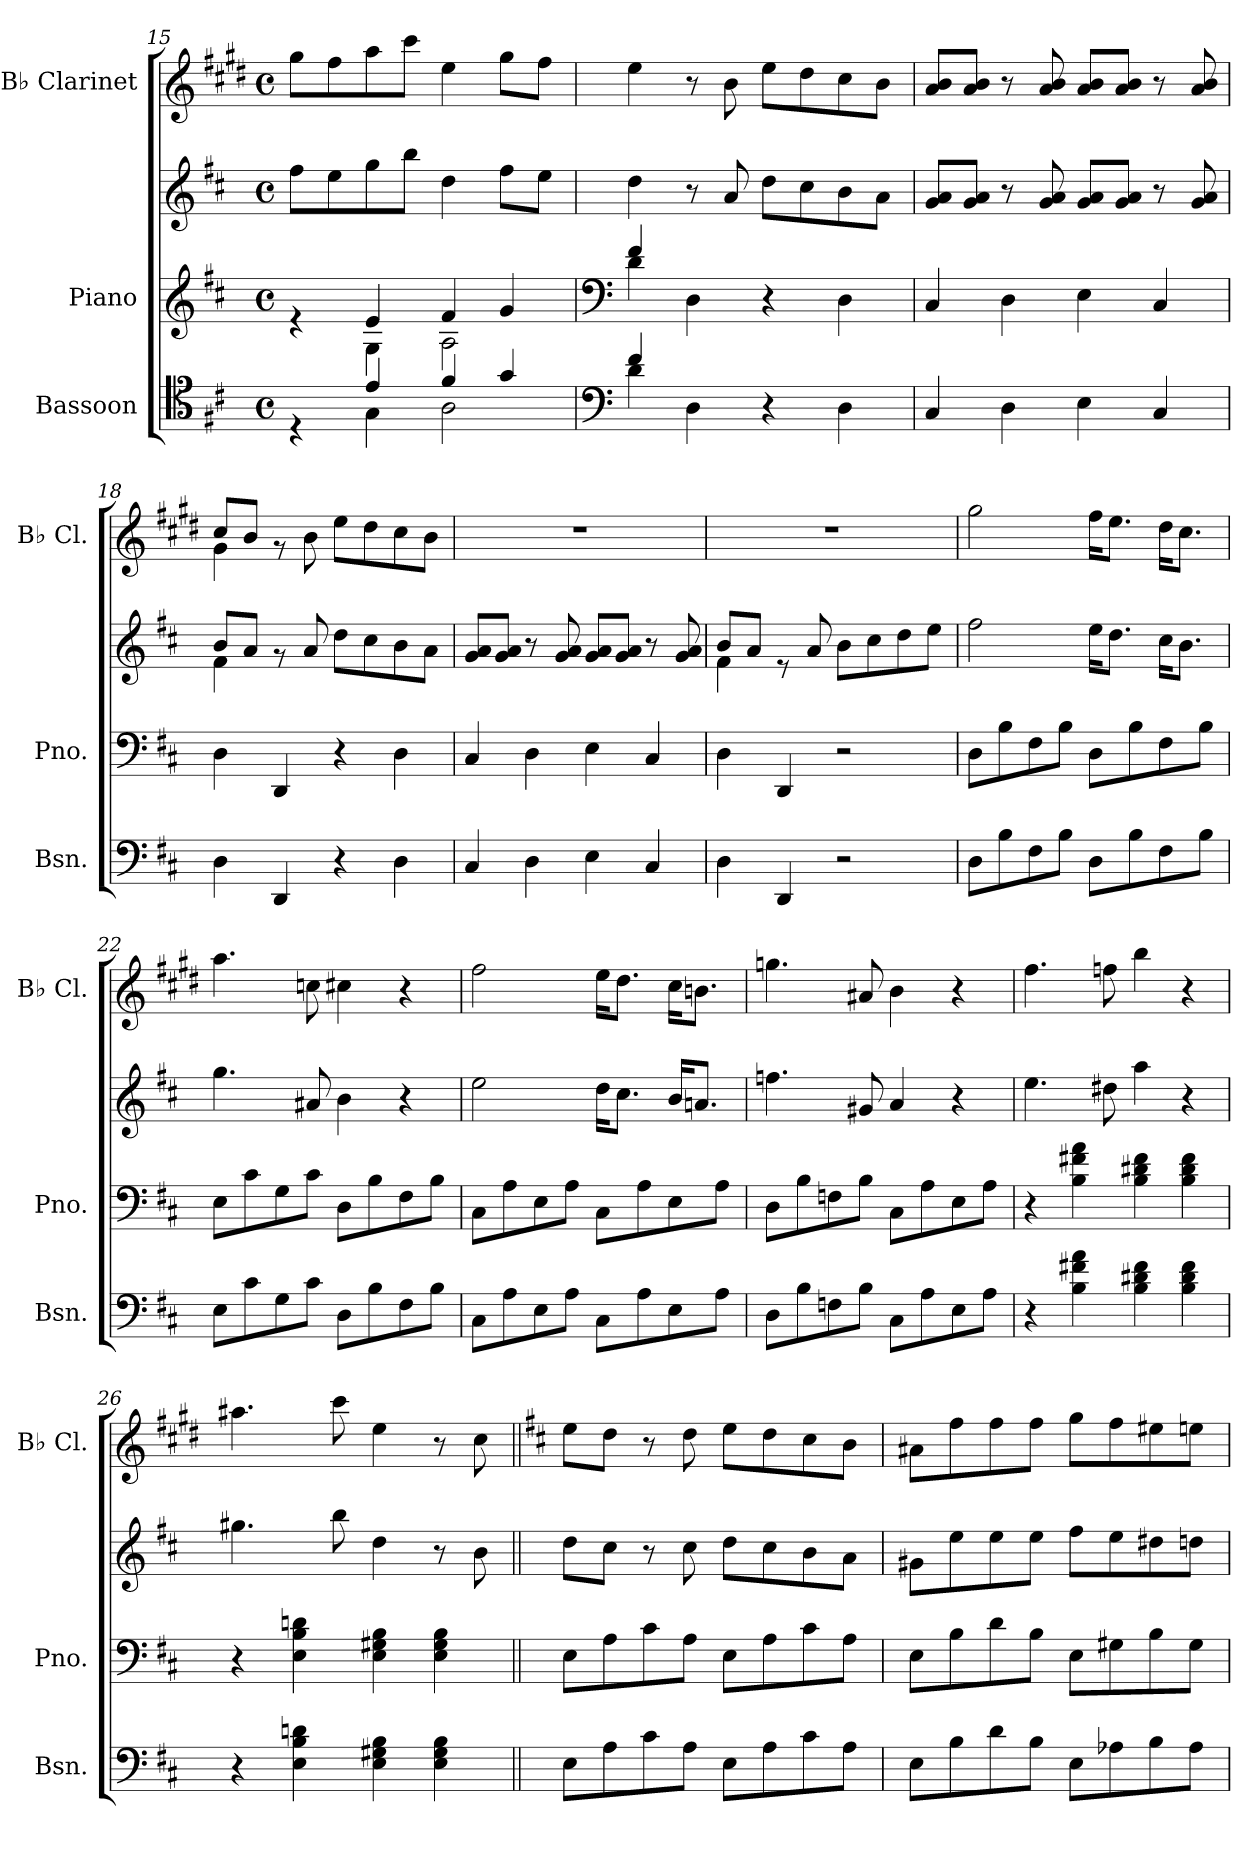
**kern	**kern	**kern	**kern
*part3	*part2	*part2	*part1
*staff4	*staff3	*staff2	*staff1
*I"Bassoon	*I"Piano	*	*I"B♭ Clarinet
*I'Bsn.	*I'Pno.	*	*I'B♭ Cl.
!!LO:LB:g=z
*clefC4	*clefG2	*clefG2	*clefG2
*	*	*	*ITrd1c2
*k[f#c#]	*k[f#c#]	*k[f#c#]	*k[f#c#]
*M4/4	*M4/4	*M4/4	*M4/4
*met(c)	*met(c)	*met(c)	*met(c)
=15	=15	=15	=15
*^	*^	*	*
4rD	4ryy	4re	4ryy	8ff#\L	8ff#\L
.	.	.	.	8ee\	8ee\
4e/	4G\	4e/	4G\	8gg\	8gg\
.	.	.	.	8bb\J	8bb\J
4f#/	2A\	4f#/	2A\	4dd\	4dd\
4g/	.	4g/	.	8ff#\L	8ff#\L
.	.	.	.	8ee\J	8ee\J
=16	=16	=16	=16	=16	=16
*clefF4	*	*clefF4	*	*	*
4f#/	4d\	4f#/	4d\	4dd\	4dd\
4D\	2.ryy	4D\	2.ryy	8r	8r
.	.	.	.	8a/	8a\
4r	.	4r	.	8dd\L	8dd\L
.	.	.	.	8cc#\	8cc#\
4D\	.	4D\	.	8b\	8b\
.	.	.	.	8a\J	8a\J
*v	*v	*	*	*	*
*	*v	*v	*	*
=17	=17	=17	=17
4C#/	4C#/	8g/ 8a/L	8g/ 8a/L
.	.	8g/ 8a/J	8g/ 8a/J
4D\	4D\	8r	8r
.	.	8g/ 8a/	8g/ 8a/
4E\	4E\	8g/ 8a/L	8g/ 8a/L
.	.	8g/ 8a/J	8g/ 8a/J
4C#/	4C#/	8r	8r
.	.	8g/ 8a/	8g/ 8a/
=18	=18	=18	=18
*	*	*^	*^
4D\	4D\	8b/L	4f#\	8b/L	4f#\
.	.	8a/J	.	8a/J	.
4DD/	4DD/	8rg	2.ryy	8rg	2.ryy
.	.	8a/	.	8a\	.
4r	4r	8dd\L	.	8dd\L	.
.	.	8cc#\	.	8cc#\	.
4D\	4D\	8b\	.	8b\	.
.	.	8a\J	.	8a\J	.
*	*	*v	*v	*	*
*	*	*	*v	*v
!!LO:PB:g=z
=19	=19	=19	=19
4C#/	4C#/	8g/ 8a/L	1r
.	.	8g/ 8a/J	.
4D\	4D\	8r	.
.	.	8g/ 8a/	.
4E\	4E\	8g/ 8a/L	.
.	.	8g/ 8a/J	.
4C#/	4C#/	8r	.
.	.	8g/ 8a/	.
=20	=20	=20	=20
*	*	*^	*
4D\	4D\	8b/L	4f#\	1r
.	.	8a/J	.	.
4DD/	4DD/	8re	2.ryy	.
.	.	8a/	.	.
2r	2r	8b\L	.	.
.	.	8cc#\	.	.
.	.	8dd\	.	.
.	.	8ee\J	.	.
*	*	*v	*v	*
=21	=21	=21	=21
8D\L	8D\L	2ff#\	2ff#\
8B\	8B\	.	.
8F#\	8F#\	.	.
8B\J	8B\J	.	.
8D\L	8D\L	16ee\KL	16ee\KL
.	.	8.dd\J	8.dd\J
8B\	8B\	.	.
8F#\	8F#\	16cc#\KL	16cc#\KL
.	.	8.b\J	8.b\J
8B\J	8B\J	.	.
=22	=22	=22	=22
8E\L	8E\L	4.gg\	4.gg\
8c#\	8c#\	.	.
8G\	8G\	.	.
8c#\J	8c#\J	8a#X/	8b-X\
8D\L	8D\L	4b\	4bn\
8B\	8B\	.	.
8F#\	8F#\	4r	4r
8B\J	8B\J	.	.
!!LO:LB:g=z
=23	=23	=23	=23
8C#\L	8C#\L	2ee\	2ee\
8A\	8A\	.	.
8E\	8E\	.	.
8A\J	8A\J	.	.
8C#\L	8C#\L	16dd\KL	16dd\KL
.	.	8.cc#\J	8.cc#\J
8A\	8A\	.	.
8E\	8E\	16b/KL	16b\KL
.	.	8.an/J	8.an\J
8A\J	8A\J	.	.
=24	=24	=24	=24
8D\L	8D\L	4.ffn\	4.ffn\
8B\	8B\	.	.
8Fn\	8Fn\	.	.
8B\J	8B\J	8g#X/	8g#X/
8C#\L	8C#\L	4a/	4a\
8A\	8A\	.	.
8E\	8E\	4r	4r
8A\J	8A\J	.	.
=25	=25	=25	=25
4r	4r	4.ee\	4.ee\
4B\ 4f#X\ 4a\	4B\ 4f#X\ 4a\	.	.
.	.	8dd#X\	8ee-X\
4B\ 4d#X\ 4f#\	4B\ 4d#X\ 4f#\	4aa\	4aa\
4B\ 4d#\ 4f#\	4B\ 4d#\ 4f#\	4r	4r
=26	=26	=26	=26
4r	4r	4.gg#X\	4.gg#X\
4E\ 4B\ 4dn\	4E\ 4B\ 4dn\	.	.
.	.	8bb\	8bb\
4E\ 4G#X\ 4B\	4E\ 4G#X\ 4B\	4dd\	4dd\
4E\ 4G#\ 4B\	4E\ 4G#\ 4B\	8r	8r
.	.	8b\	8b\
!!LO:LB:g=z
=27||	=27||	=27||	=27||
*k[]	*k[]	*k[]	*k[]
8E\L	8E\L	8dd\L	8dd\L
8A\	8A\	8cc\J	8cc\J
8c\	8c\	8r	8r
8A\J	8A\J	8cc\	8cc\
8E\L	8E\L	8dd\L	8dd\L
8A\	8A\	8cc\	8cc\
8c\	8c\	8b\	8b\
8A\J	8A\J	8a\J	8a\J
=28	=28	=28	=28
8E\L	8E\L	8g#X\L	8g#X\L
8B\	8B\	8ee\	8ee\
8d\	8d\	8ee\	8ee\
8B\J	8B\J	8ee\J	8ee\J
8E\L	8E\L	8ff\L	8ff\L
8A-X\	8G#X\	8ee\	8ee\
8B\	8B\	8dd#X\	8dd#X\
8A-\J	8G#\J	8ddn\J	8ddn\J
=	=	=	=
*-	*-	*-	*-
